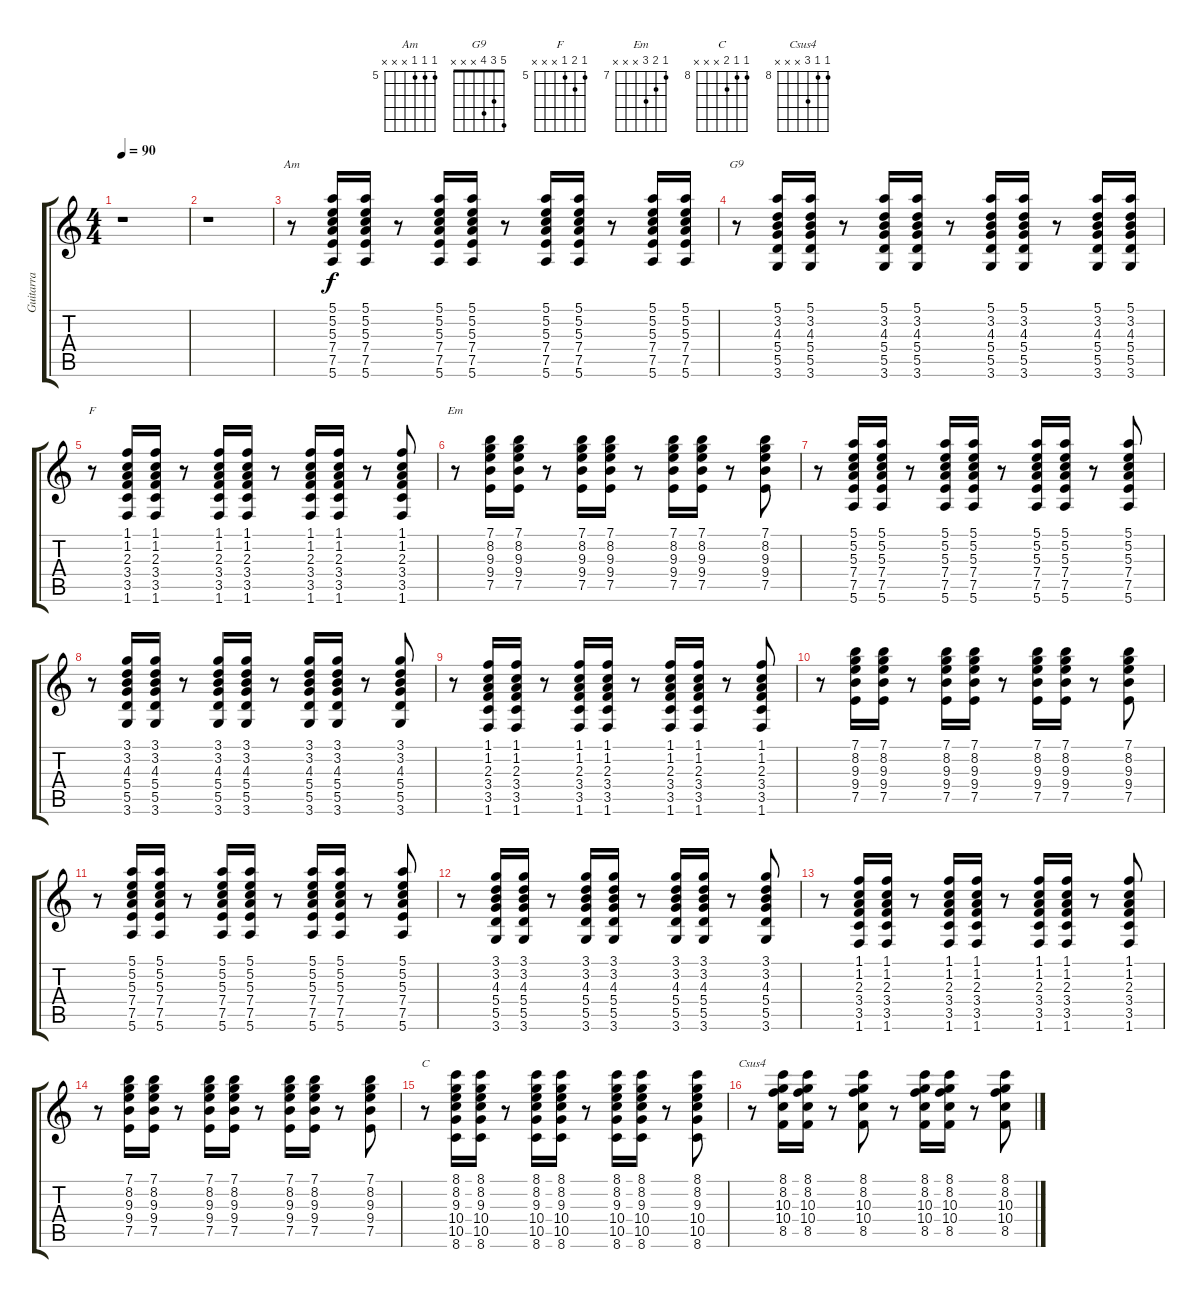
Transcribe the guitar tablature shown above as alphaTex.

\track ("Guitarra" "Guitarra") {instrument electricguitarjazz}
\staff {score tabs}
\tuning (E4 B3 G3 D3 A2 E2) {hide}
\chord ("Am" 5 5 5 x x x) {firstfret 5}
\chord ("G9" 5 3 4 x x x)
\chord ("F" 5 6 5 x x x) {firstfret 5}
\chord ("Em" 7 8 9 x x x) {firstfret 7}
\chord ("C" 8 8 9 x x x) {firstfret 8}
\chord ("Csus4" 8 8 10 x x x) {firstfret 8}
\ts (4 4)
\tempo 90
\clef g2
\ks c
r.1{dy f volume 15 instrument electricguitarjazz} |
r.1 |
r.8{ch "Am"} (5.1 5.2 5.3 7.4 7.5 5.6).16 (5.1 5.2 5.3 7.4 7.5 5.6).16 r.8 (5.1 5.2 5.3 7.4 7.5 5.6).16 (5.1 5.2 5.3 7.4 7.5 5.6).16 r.8 (5.1 5.2 5.3 7.4 7.5 5.6).16 (5.1 5.2 5.3 7.4 7.5 5.6).16 r.8 (5.1 5.2 5.3 7.4 7.5 5.6).16 (5.1 5.2 5.3 7.4 7.5 5.6).16 |
r.8{ch "G9"} (5.1 3.2 4.3 5.4 5.5 3.6).16 (5.1 3.2 4.3 5.4 5.5 3.6).16 r.8 (5.1 3.2 4.3 5.4 5.5 3.6).16 (5.1 3.2 4.3 5.4 5.5 3.6).16 r.8 (5.1 3.2 4.3 5.4 5.5 3.6).16 (5.1 3.2 4.3 5.4 5.5 3.6).16 r.8 (5.1 3.2 4.3 5.4 5.5 3.6).16 (5.1 3.2 4.3 5.4 5.5 3.6).16 |
r.8{ch "F"} (1.1 1.2 2.3 3.4 3.5 1.6).16 (1.1 1.2 2.3 3.4 3.5 1.6).16 r.8 (1.1 1.2 2.3 3.4 3.5 1.6).16 (1.1 1.2 2.3 3.4 3.5 1.6).16 r.8 (1.1 1.2 2.3 3.4 3.5 1.6).16 (1.1 1.2 2.3 3.4 3.5 1.6).16 r.8 (1.1 1.2 2.3 3.4 3.5 1.6).8 |
r.8{ch "Em"} (7.1 8.2 9.3 9.4 7.5).16 (7.1 8.2 9.3 9.4 7.5).16 r.8 (7.1 8.2 9.3 9.4 7.5).16 (7.1 8.2 9.3 9.4 7.5).16 r.8 (7.1 8.2 9.3 9.4 7.5).16 (7.1 8.2 9.3 9.4 7.5).16 r.8 (7.1 8.2 9.3 9.4 7.5).8 |
r.8 (5.1 5.2 5.3 7.4 7.5 5.6).16 (5.1 5.2 5.3 7.4 7.5 5.6).16 r.8 (5.1 5.2 5.3 7.4 7.5 5.6).16 (5.1 5.2 5.3 7.4 7.5 5.6).16 r.8 (5.1 5.2 5.3 7.4 7.5 5.6).16 (5.1 5.2 5.3 7.4 7.5 5.6).16 r.8 (5.1 5.2 5.3 7.4 7.5 5.6).8 |
r.8 (3.1 3.2 4.3 5.4 5.5 3.6).16 (3.1 3.2 4.3 5.4 5.5 3.6).16 r.8 (3.1 3.2 4.3 5.4 5.5 3.6).16 (3.1 3.2 4.3 5.4 5.5 3.6).16 r.8 (3.1 3.2 4.3 5.4 5.5 3.6).16 (3.1 3.2 4.3 5.4 5.5 3.6).16 r.8 (3.1 3.2 4.3 5.4 5.5 3.6).8 |
r.8 (1.1 1.2 2.3 3.4 3.5 1.6).16 (1.1 1.2 2.3 3.4 3.5 1.6).16 r.8 (1.1 1.2 2.3 3.4 3.5 1.6).16 (1.1 1.2 2.3 3.4 3.5 1.6).16 r.8 (1.1 1.2 2.3 3.4 3.5 1.6).16 (1.1 1.2 2.3 3.4 3.5 1.6).16 r.8 (1.1 1.2 2.3 3.4 3.5 1.6).8 |
r.8 (7.1 8.2 9.3 9.4 7.5).16 (7.1 8.2 9.3 9.4 7.5).16 r.8 (7.1 8.2 9.3 9.4 7.5).16 (7.1 8.2 9.3 9.4 7.5).16 r.8 (7.1 8.2 9.3 9.4 7.5).16 (7.1 8.2 9.3 9.4 7.5).16 r.8 (7.1 8.2 9.3 9.4 7.5).8 |
r.8 (5.1 5.2 5.3 7.4 7.5 5.6).16 (5.1 5.2 5.3 7.4 7.5 5.6).16 r.8 (5.1 5.2 5.3 7.4 7.5 5.6).16 (5.1 5.2 5.3 7.4 7.5 5.6).16 r.8 (5.1 5.2 5.3 7.4 7.5 5.6).16 (5.1 5.2 5.3 7.4 7.5 5.6).16 r.8 (5.1 5.2 5.3 7.4 7.5 5.6).8 |
r.8 (3.1 3.2 4.3 5.4 5.5 3.6).16 (3.1 3.2 4.3 5.4 5.5 3.6).16 r.8 (3.1 3.2 4.3 5.4 5.5 3.6).16 (3.1 3.2 4.3 5.4 5.5 3.6).16 r.8 (3.1 3.2 4.3 5.4 5.5 3.6).16 (3.1 3.2 4.3 5.4 5.5 3.6).16 r.8 (3.1 3.2 4.3 5.4 5.5 3.6).8 |
r.8 (1.1 1.2 2.3 3.4 3.5 1.6).16 (1.1 1.2 2.3 3.4 3.5 1.6).16 r.8 (1.1 1.2 2.3 3.4 3.5 1.6).16 (1.1 1.2 2.3 3.4 3.5 1.6).16 r.8 (1.1 1.2 2.3 3.4 3.5 1.6).16 (1.1 1.2 2.3 3.4 3.5 1.6).16 r.8 (1.1 1.2 2.3 3.4 3.5 1.6).8 |
r.8 (7.1 8.2 9.3 9.4 7.5).16 (7.1 8.2 9.3 9.4 7.5).16 r.8 (7.1 8.2 9.3 9.4 7.5).16 (7.1 8.2 9.3 9.4 7.5).16 r.8 (7.1 8.2 9.3 9.4 7.5).16 (7.1 8.2 9.3 9.4 7.5).16 r.8 (7.1 8.2 9.3 9.4 7.5).8 |
r.8{ch "C"} (8.1 8.2 9.3 10.4 10.5 8.6).16 (8.1 8.2 9.3 10.4 10.5 8.6).16 r.8 (8.1 8.2 9.3 10.4 10.5 8.6).16 (8.1 8.2 9.3 10.4 10.5 8.6).16 r.8 (8.1 8.2 9.3 10.4 10.5 8.6).16 (8.1 8.2 9.3 10.4 10.5 8.6).16 r.8 (8.1 8.2 9.3 10.4 10.5 8.6).8 |
r.8{ch "Csus4"} (8.1 8.2 10.3 10.4 8.5).16 (8.1 8.2 10.3 10.4 8.5).16 r.8 (8.1 8.2 10.3 10.4 8.5).8 r.8 (8.1 8.2 10.3 10.4 8.5).16 (8.1 8.2 10.3 10.4 8.5).16 r.8 (8.1 8.2 10.3 10.4 8.5).8
